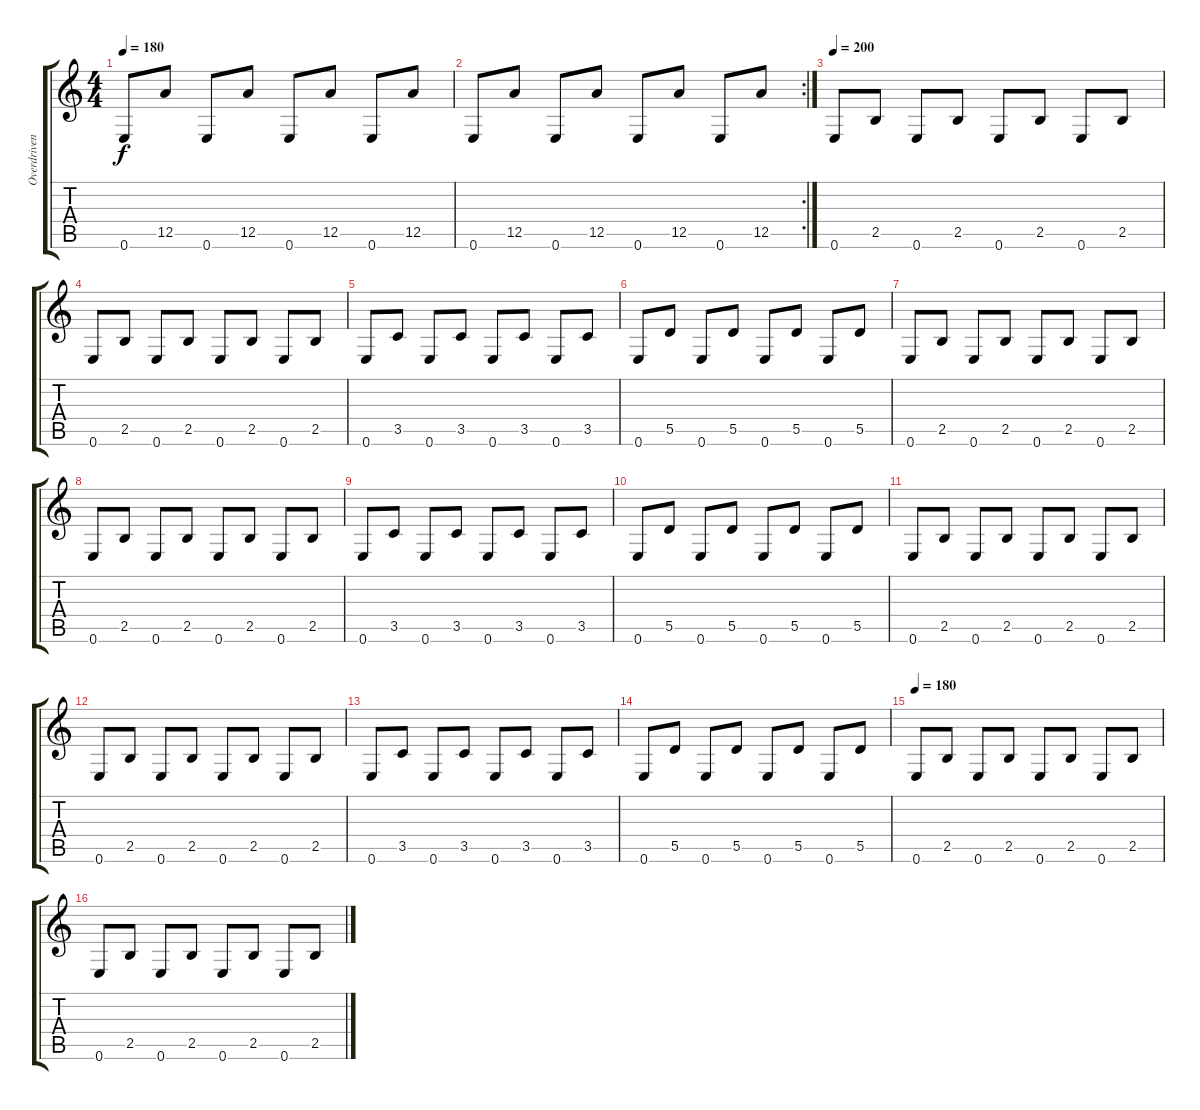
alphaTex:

\track ("Overdriven Gtr." "Overdriven") {instrument overdrivenguitar}
\staff {score tabs}
\tuning (E4 B3 G3 D3 A2 E2) {hide}
\ts (4 4)
\tempo 180
\clef g2
\ks c
0.6.8{dy f} 12.5.8 0.6.8 12.5.8 0.6.8 12.5.8 0.6.8 12.5.8 |
\rc 2
0.6.8 12.5.8 0.6.8 12.5.8 0.6.8 12.5.8 0.6.8 12.5.8 |
\tempo 200
0.6.8 2.5.8 0.6.8 2.5.8 0.6.8 2.5.8 0.6.8 2.5.8 |
0.6.8 2.5.8 0.6.8 2.5.8 0.6.8 2.5.8 0.6.8 2.5.8 |
0.6.8 3.5.8 0.6.8 3.5.8 0.6.8 3.5.8 0.6.8 3.5.8 |
0.6.8 5.5.8 0.6.8 5.5.8 0.6.8 5.5.8 0.6.8 5.5.8 |
0.6.8 2.5.8 0.6.8 2.5.8 0.6.8 2.5.8 0.6.8 2.5.8 |
0.6.8 2.5.8 0.6.8 2.5.8 0.6.8 2.5.8 0.6.8 2.5.8 |
0.6.8 3.5.8 0.6.8 3.5.8 0.6.8 3.5.8 0.6.8 3.5.8 |
0.6.8 5.5.8 0.6.8 5.5.8 0.6.8 5.5.8 0.6.8 5.5.8 |
0.6.8 2.5.8 0.6.8 2.5.8 0.6.8 2.5.8 0.6.8 2.5.8 |
0.6.8 2.5.8 0.6.8 2.5.8 0.6.8 2.5.8 0.6.8 2.5.8 |
0.6.8 3.5.8 0.6.8 3.5.8 0.6.8 3.5.8 0.6.8 3.5.8 |
0.6.8 5.5.8 0.6.8 5.5.8 0.6.8 5.5.8 0.6.8 5.5.8 |
\tempo 180
0.6.8 2.5.8 0.6.8 2.5.8 0.6.8 2.5.8 0.6.8 2.5.8 |
0.6.8 2.5.8 0.6.8 2.5.8 0.6.8 2.5.8 0.6.8 2.5.8
